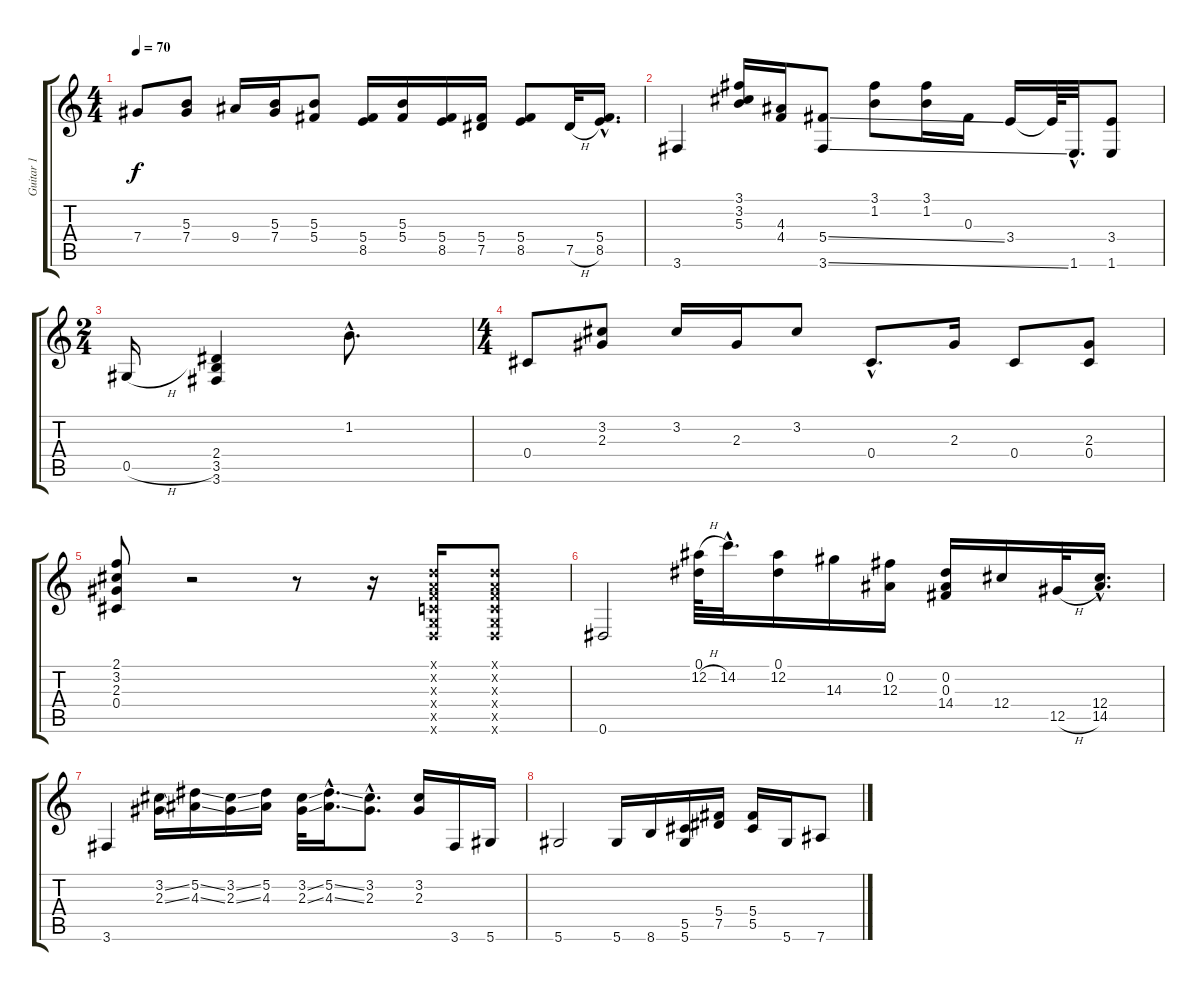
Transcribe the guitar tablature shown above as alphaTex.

\track ("Guitar 1" "Guitar 1") {instrument electricguitarclean}
\staff {score tabs}
\tuning (Eb4 Bb3 Gb3 Db3 Ab2 Eb2) {hide}
\ts (4 4)
\tempo 70
\clef g2
\ks c
7.4.8{dy f} (5.3 7.4).8 9.4.16 (5.3 7.4).16 (5.3 5.4).8 (5.4 8.5).16 (5.3 5.4).16 (5.4 8.5).16 (5.4 7.5).16 (5.4 8.5).8 7.5{h}.32 (5.4{hac} 8.5{hac}).16{d} |
3.6.4 (3.1 3.2 5.3).16 (4.3 4.4).16 (5.4{ss} 3.6{ss}).8 (3.1 1.2).8 (3.1 1.2).16 0.3.16 3.4.16 3.4{t}.64 1.6{hac}.32{d} (3.4 1.6).8 |
\ts (2 4)
0.5{h}.16 (2.4 3.5 3.6).4 1.2{hac}.8{d} |
\ts (4 4)
0.4.8 (3.2 2.3).8 3.2.16 2.3.16 3.2.8 0.4{hac}.8{d} 2.3.16 0.4.8 (2.3 0.4).8 |
(2.1 3.2 2.3 0.4).8 r.2 r.8 r.16 (-1.1{x} -1.2{x} -1.3{x} -1.4{x} -1.5{x} -1.6{x}).16 (-1.1{x} -1.2{x} -1.3{x} -1.4{x} -1.5{x} -1.6{x}).8 |
0.6.2 (0.1 12.2{h}).64 14.2{hac}.32{d} (0.1 12.2).16 14.3.16 (0.2 12.3).16 (0.2 0.3 14.4).16 12.4.16 12.5{h}.32 (12.4{hac} 14.5{hac}).16{d} |
3.6.4 (3.2{ss} 2.3{ss}).16 (5.2{ss} 4.3{ss}).16 (3.2{ss} 2.3{ss}).16 (5.2 4.3).16 (3.2{ss} 2.3{ss}).32 (5.2{ss hac} 4.3{ss hac}).16{d} (3.2{hac} 2.3{hac}).8{d} (3.2 2.3).16 3.6.16 5.6.16 |
5.6.2 5.6.16 8.6.16 (5.5 5.6).16 (5.4 7.5).16 (5.4 5.5).16 5.6.16 7.6{ss}.8
